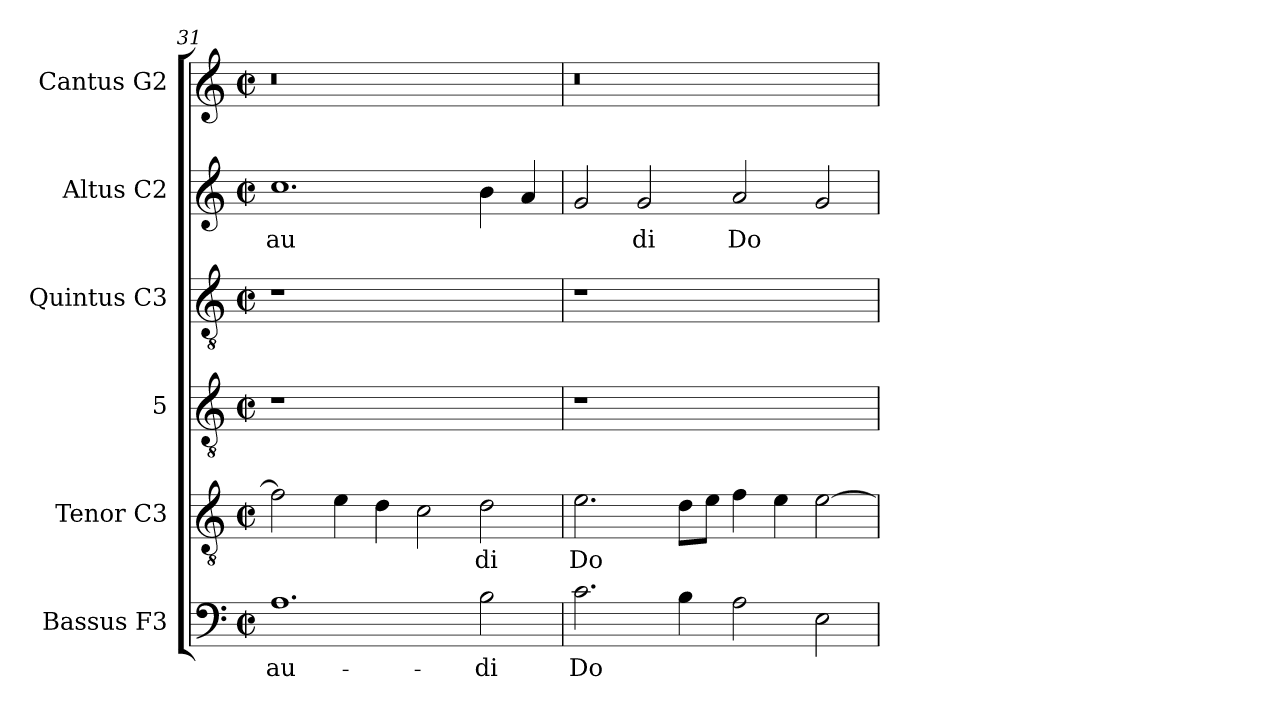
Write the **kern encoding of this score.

**kern	**text	**kern	**text	**kern	**kern	**kern	**text	**kern
*part6	*part6	*part5	*part5	*part4	*part3	*part2	*part2	*part1
*staff6	*staff6	*staff5	*staff5	*staff4	*staff3	*staff2	*staff2	*staff1
*I"Bassus  F3	*	*I"Tenor  C3	*	*I"5	*I"Quintus  C3	*I"Altus  C2	*	*I"Cantus  G2
*I'B	*	*I'T	*	*	*	*I'A	*	*I'C
*clefF4	*	*clefGv2	*	*clefGv2	*clefGv2	*clefG2	*	*clefG2
*k[]	*	*k[]	*	*k[]	*k[]	*k[]	*	*k[]
*C:	*	*C:	*	*C:	*C:	*C:	*	*C:
*M2/2	*	*M2/2	*	*M2/2	*M2/2	*M2/2	*	*M2/2
*met(c|)	*	*met(c|)	*	*met(c|)	*met(c|)	*met(c|)	*	*met(c|)
=31	=31	=31	=31	=31	=31	=31	=31	=31
!	!LO:LY:b:cj	!	!LO:LY:b:cj	!	!	!	!LO:LY:b:cj	!
1.A	-au-	2f\]	--	1r	1r	1.cc	-au-	0r
!	!	!	!LO:LY:b:cj	!	!	!	!	!
.	.	4e\	--	.	.	.	.	.
!	!	!	!LO:LY:b:cj	!	!	!	!	!
.	.	4d\	--	.	.	.	.	.
!	!	!	!LO:LY:b:cj	!	!	!	!	!
.	.	2c\	--	1ryy	1ryy	.	.	.
!	!LO:LY:b:cj	!	!LO:LY:b:cj	!	!	!	!LO:LY:b:cj	!
2B\	-di	2d\	-di	.	.	4b\	--	.
!	!	!	!	!	!	!	!LO:LY:b:cj	!
.	.	.	.	.	.	4a/	--	.
=32	=32	=32	=32	=32	=32	=32	=32	=32
!	!LO:LY:b:cj	!	!LO:LY:b:cj	!	!	!	!LO:LY:b:cj	!
2.c\	Do-	2.e\	Do-	1r	1r	2g/	--	0r
!	!	!	!	!	!	!	!LO:LY:b:cj	!
.	.	.	.	.	.	2g/	-di	.
!	!LO:LY:b:cj	!	!LO:LY:b:cj	!	!	!	!	!
4B\	--	8d\L	--	.	.	.	.	.
!	!	!	!LO:LY:b:cj	!	!	!	!	!
.	.	8e\J	--	.	.	.	.	.
!	!LO:LY:b:cj	!	!LO:LY:b:cj	!	!	!	!LO:LY:b:cj	!
2A\	--	4f\	--	1ryy	1ryy	2a/	Do-	.
!	!	!	!LO:LY:b:cj	!	!	!	!	!
.	.	4e\	--	.	.	.	.	.
!	!LO:LY:b:cj	!	!LO:LY:b:cj	!	!	!	!LO:LY:b:cj	!
2E\	--	[>2e\	--	.	.	2g/	--	.
=	=	=	=	=	=	=	=	=
*-	*-	*-	*-	*-	*-	*-	*-	*-
